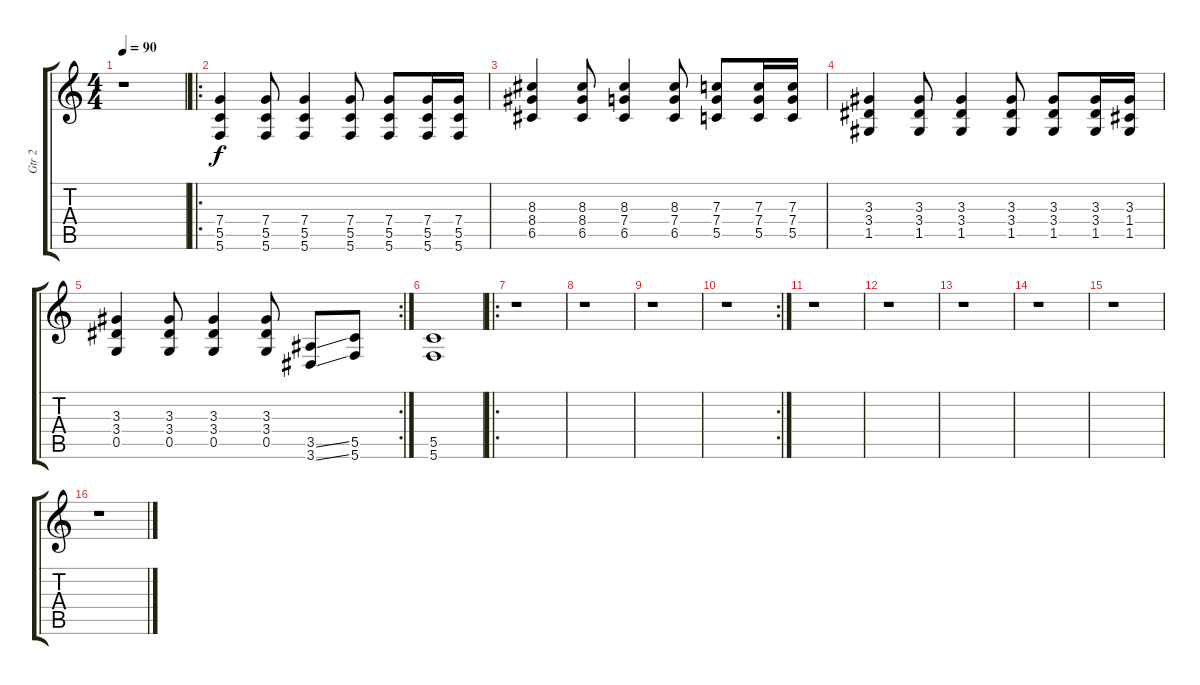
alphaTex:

\track ("Gtr 2" "Gtr 2") {instrument overdrivenguitar}
\staff {score tabs}
\tuning (D4 A3 F3 C3 G2 C2) {hide}
\ts (4 4)
\tempo 90
\clef g2
\ks c
r.1{dy f} |
\ro
(7.4 5.5 5.6).4 (7.4 5.5 5.6).8 (7.4 5.5 5.6).4 (7.4 5.5 5.6).8 (7.4 5.5 5.6).8 (7.4 5.5 5.6).16 (7.4 5.5 5.6).16 |
(8.3 8.4 6.5).4 (8.3 8.4 6.5).8 (8.3 7.4 6.5).4 (8.3 7.4 6.5).8 (7.3 7.4 5.5).8 (7.3 7.4 5.5).16 (7.3 7.4 5.5).16 |
(3.3 3.4 1.5).4 (3.3 3.4 1.5).8 (3.3 3.4 1.5).4 (3.3 3.4 1.5).8 (3.3 3.4 1.5).8 (3.3 3.4 1.5).16 (3.3 1.4 1.5).16 |
\rc 2
(3.3 3.4 0.5).4 (3.3 3.4 0.5).8 (3.3 3.4 0.5).4 (3.3 3.4 0.5).8 (3.5{ss} 3.6{ss}).8 (5.5 5.6).8 |
(5.5 5.6).1 |
\ro
r.1 |
r.1 |
r.1 |
\rc 2
r.1 |
r.1 |
r.1 |
r.1 |
r.1 |
r.1 |
r.1
